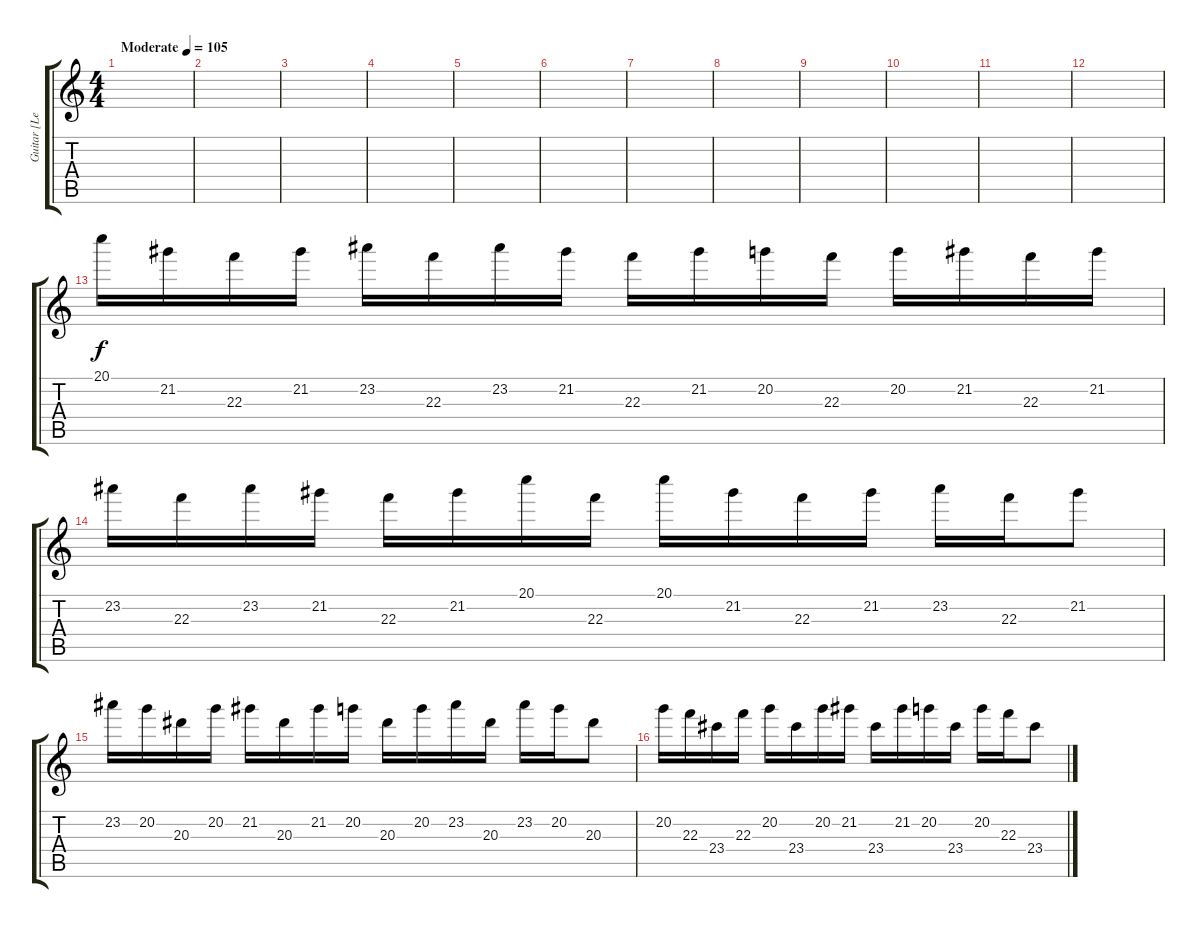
\track ("Guitar [Lead]" "Guitar [Le") {instrument electricguitarclean}
\staff {score tabs}
\tuning (E4 B3 G3 D3 A2 E2) {hide}
\ts (4 4)
\tempo (105 "Moderate")
\clef g2
\ks c
|
|
|
|
|
|
|
|
|
|
|
|
20.1.16 21.2.16 22.3.16 21.2.16 23.2.16 22.3.16 23.2.16 21.2.16 22.3.16 21.2.16 20.2.16 22.3.16 20.2.16 21.2.16 22.3.16 21.2.16 |
23.2.16 22.3.16 23.2.16 21.2.16 22.3.16 21.2.16 20.1.16 22.3.16 20.1.16 21.2.16 22.3.16 21.2.16 23.2.16 22.3.16 21.2.8 |
23.2.16 20.2.16 20.3.16 20.2.16 21.2.16 20.3.16 21.2.16 20.2.16 20.3.16 20.2.16 23.2.16 20.3.16 23.2.16 20.2.16 20.3.8 |
20.2.16 22.3.16 23.4.16 22.3.16 20.2.16 23.4.16 20.2.16 21.2.16 23.4.16 21.2.16 20.2.16 23.4.16 20.2.16 22.3.16 23.4.8
